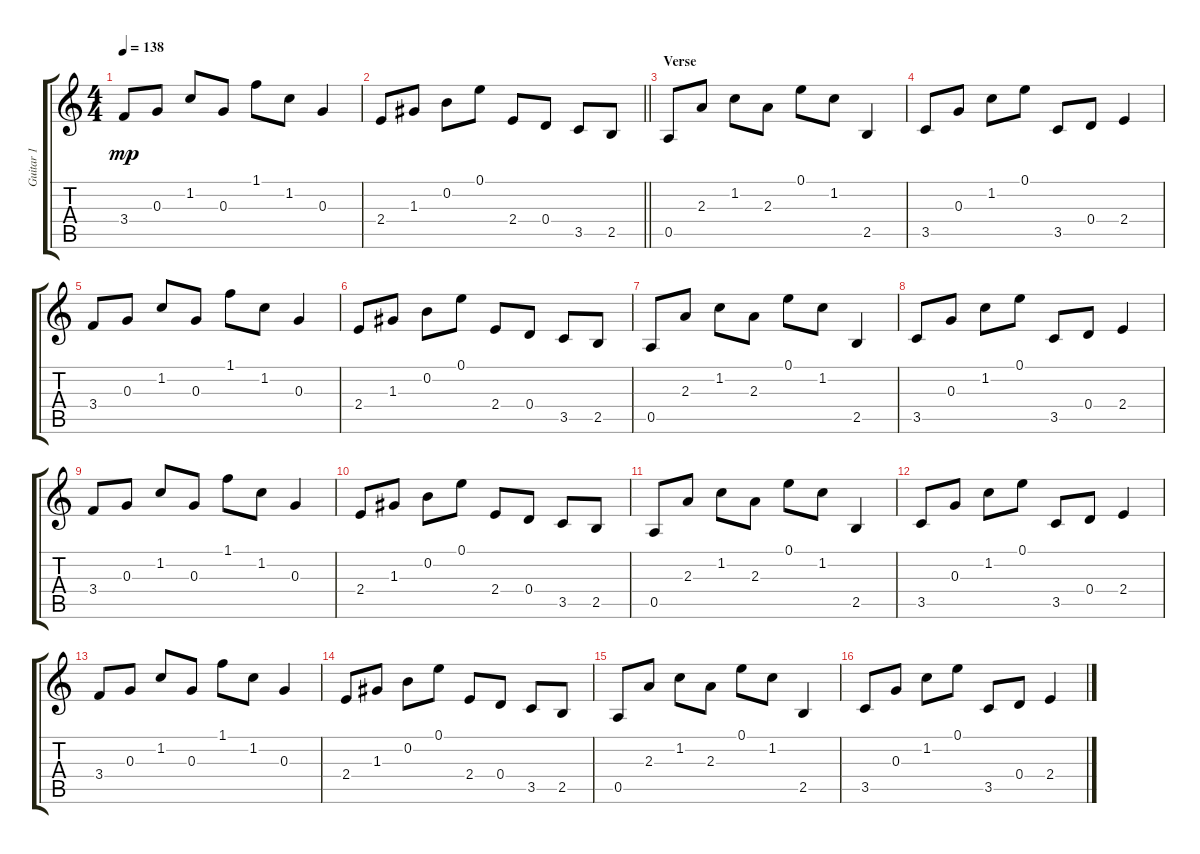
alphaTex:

\track ("Guitar 1" "Guitar 1") {instrument electricguitarclean}
\staff {score tabs}
\tuning (E4 B3 G3 D3 A2 E2) {hide}
\ts (4 4)
\tempo 138
\clef g2
\ks c
3.4.8{dy mp} 0.3.8 1.2.8 0.3.8 1.1.8 1.2.8 0.3.4 |
\barLineRight lightlight
2.4.8 1.3.8 0.2.8 0.1.8 2.4.8 0.4.8 3.5.8 2.5.8 |
\section ("" "Verse")
0.5.8 2.3.8 1.2.8 2.3.8 0.1.8 1.2.8 2.5.4 |
3.5.8 0.3.8 1.2.8 0.1.8 3.5.8 0.4.8 2.4.4 |
3.4.8 0.3.8 1.2.8 0.3.8 1.1.8 1.2.8 0.3.4 |
2.4.8 1.3.8 0.2.8 0.1.8 2.4.8 0.4.8 3.5.8 2.5.8 |
0.5.8 2.3.8 1.2.8 2.3.8 0.1.8 1.2.8 2.5.4 |
3.5.8 0.3.8 1.2.8 0.1.8 3.5.8 0.4.8 2.4.4 |
3.4.8 0.3.8 1.2.8 0.3.8 1.1.8 1.2.8 0.3.4 |
2.4.8 1.3.8 0.2.8 0.1.8 2.4.8 0.4.8 3.5.8 2.5.8 |
0.5.8 2.3.8 1.2.8 2.3.8 0.1.8 1.2.8 2.5.4 |
3.5.8 0.3.8 1.2.8 0.1.8 3.5.8 0.4.8 2.4.4 |
3.4.8 0.3.8 1.2.8 0.3.8 1.1.8 1.2.8 0.3.4 |
2.4.8 1.3.8 0.2.8 0.1.8 2.4.8 0.4.8 3.5.8 2.5.8 |
0.5.8 2.3.8 1.2.8 2.3.8 0.1.8 1.2.8 2.5.4 |
3.5.8 0.3.8 1.2.8 0.1.8 3.5.8 0.4.8 2.4.4
